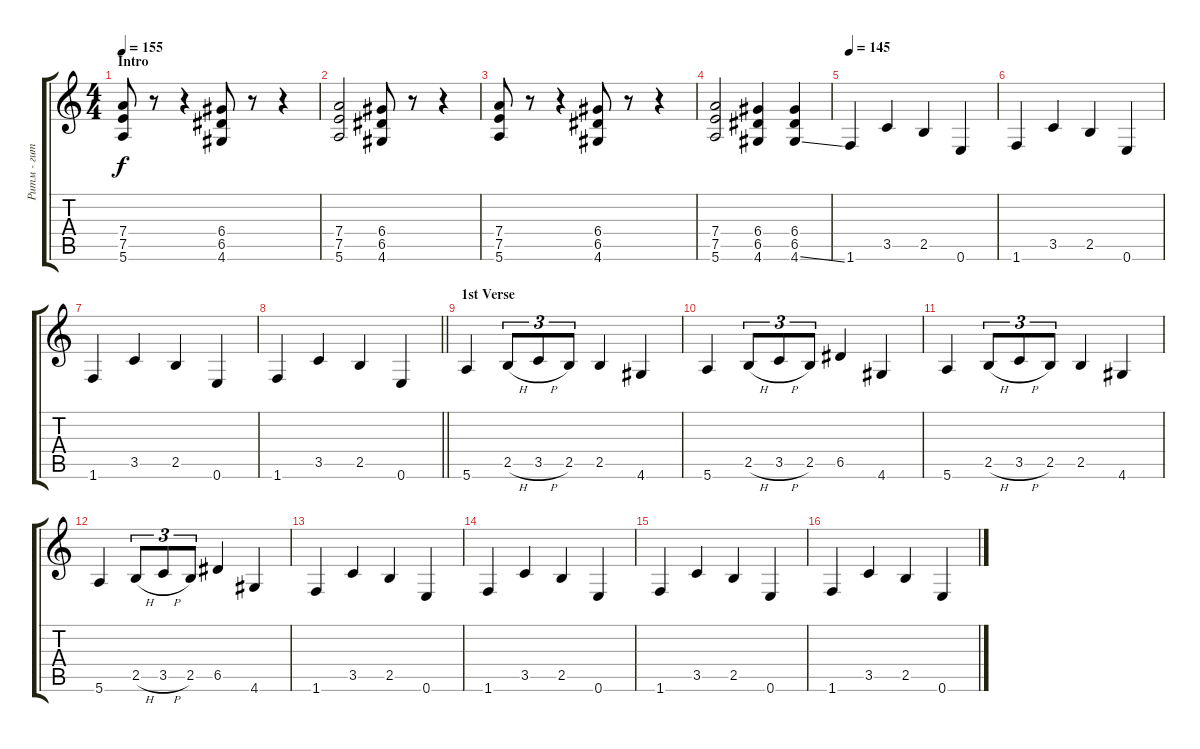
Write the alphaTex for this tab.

\track ("Ритм - гитара" "Ритм - гит") {instrument distortionguitar}
\staff {score tabs}
\tuning (E4 B3 G3 D3 A2 E2) {hide}
\ts (4 4)
\section ("" "Intro")
\tempo 155
\clef g2
\ks c
(7.4 7.5 5.6).8{dy f instrument distortionguitar} r.8 r.4 (6.4 6.5 4.6).8 r.8 r.4 |
(7.4 7.5 5.6).2 (6.4 6.5 4.6).8 r.8 r.4 |
(7.4 7.5 5.6).8 r.8 r.4 (6.4 6.5 4.6).8 r.8 r.4 |
(7.4 7.5 5.6).2 (6.4 6.5 4.6).4 (6.4 6.5 4.6{ss}).4 |
\tempo 145
1.6.4 3.5.4 2.5.4 0.6.4 |
1.6.4 3.5.4 2.5.4 0.6.4 |
1.6.4 3.5.4 2.5.4 0.6.4 |
\barLineRight lightlight
1.6.4 3.5.4 2.5.4 0.6.4 |
\section ("" "1st Verse")
5.6.4 2.5{h}.8{tu (3 2)} 3.5{h}.8{tu (3 2)} 2.5.8{tu (3 2)} 2.5.4 4.6.4 |
5.6.4 2.5{h}.8{tu (3 2)} 3.5{h}.8{tu (3 2)} 2.5.8{tu (3 2)} 6.5.4 4.6.4 |
5.6.4 2.5{h}.8{tu (3 2)} 3.5{h}.8{tu (3 2)} 2.5.8{tu (3 2)} 2.5.4 4.6.4 |
5.6.4 2.5{h}.8{tu (3 2)} 3.5{h}.8{tu (3 2)} 2.5.8{tu (3 2)} 6.5.4 4.6.4 |
1.6.4 3.5.4 2.5.4 0.6.4 |
1.6.4 3.5.4 2.5.4 0.6.4 |
1.6.4 3.5.4 2.5.4 0.6.4 |
1.6.4 3.5.4 2.5.4 0.6.4
